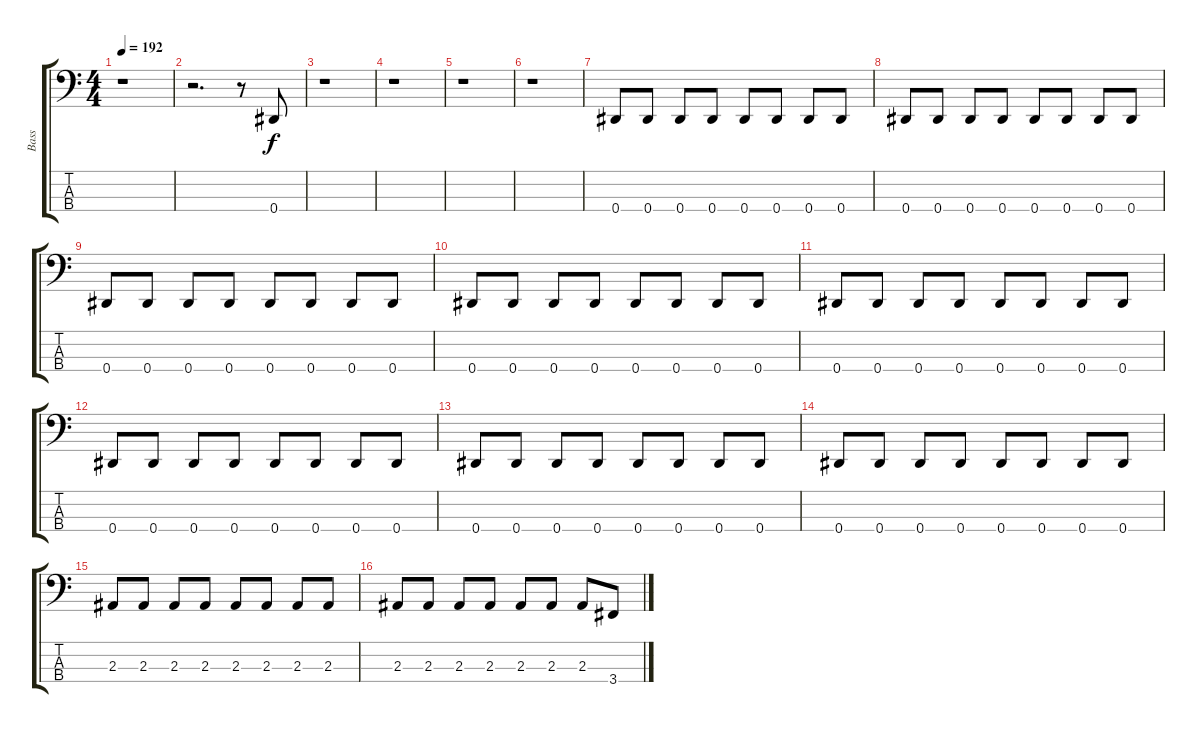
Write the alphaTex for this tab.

\track ("Bass" "Bass") {instrument fretlessbass}
\staff {score tabs}
\tuning (Gb2 Db2 Ab1 Eb1) {hide}
\ts (4 4)
\tempo 192
\clef f4
\ks c
r.1{dy f} |
r.2{d} r.8 0.4.8 |
r.1 |
r.1 |
r.1 |
r.1 |
0.4.8 0.4.8 0.4.8 0.4.8 0.4.8 0.4.8 0.4.8 0.4.8 |
0.4.8 0.4.8 0.4.8 0.4.8 0.4.8 0.4.8 0.4.8 0.4.8 |
0.4.8 0.4.8 0.4.8 0.4.8 0.4.8 0.4.8 0.4.8 0.4.8 |
0.4.8 0.4.8 0.4.8 0.4.8 0.4.8 0.4.8 0.4.8 0.4.8 |
0.4.8 0.4.8 0.4.8 0.4.8 0.4.8 0.4.8 0.4.8 0.4.8 |
0.4.8 0.4.8 0.4.8 0.4.8 0.4.8 0.4.8 0.4.8 0.4.8 |
0.4.8 0.4.8 0.4.8 0.4.8 0.4.8 0.4.8 0.4.8 0.4.8 |
0.4.8 0.4.8 0.4.8 0.4.8 0.4.8 0.4.8 0.4.8 0.4.8 |
2.3.8 2.3.8 2.3.8 2.3.8 2.3.8 2.3.8 2.3.8 2.3.8 |
2.3.8 2.3.8 2.3.8 2.3.8 2.3.8 2.3.8 2.3.8 3.4.8
